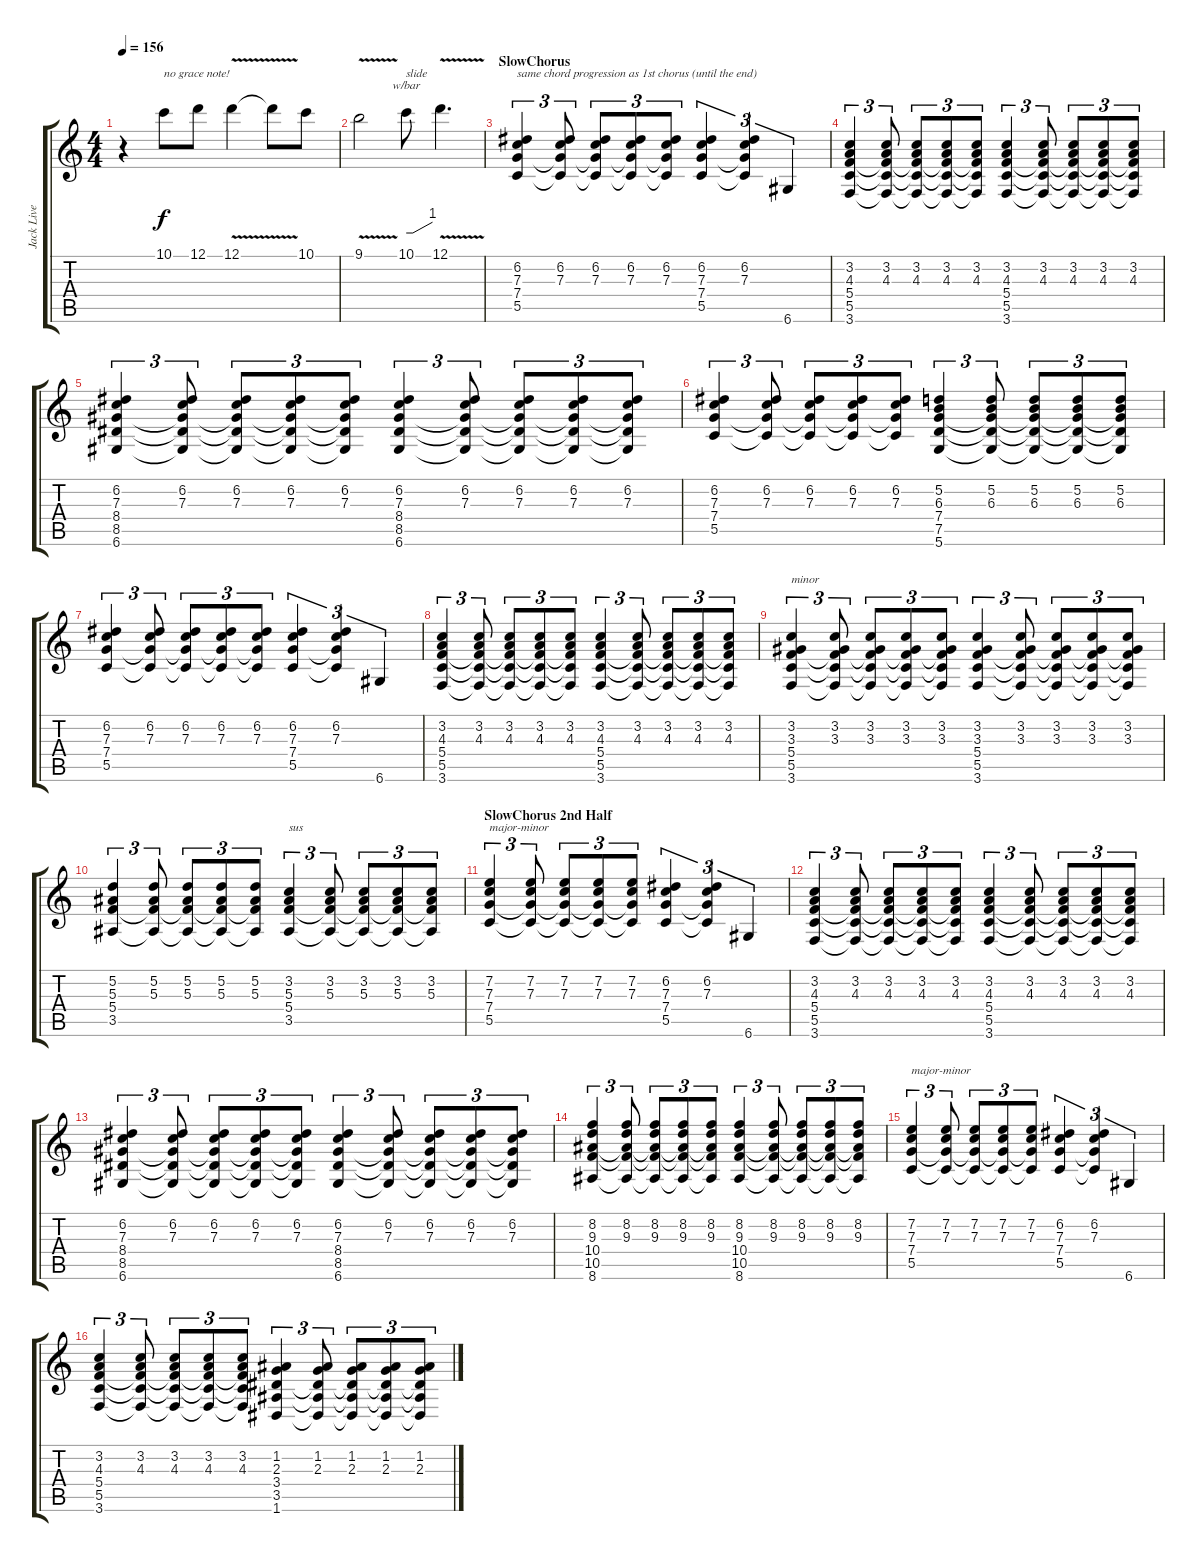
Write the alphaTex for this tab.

\track ("Jack Live" "Jack Live") {instrument distortionguitar}
\staff {score tabs}
\tuning (D4 A3 F3 C3 G2 D2) {hide}
\ts (4 4)
\tempo 156
\clef g2
\ks c
r.4{dy f} 10.1.8{txt "no grace note!"} 12.1.8 12.1{v}.4 12.1{t}.8 10.1.8 |
9.1{v}.2 10.1.8{tbe (custom default 0 0 15 0 60 4) txt "slide"} 12.1{v}.4{d} |
\section ("" "SlowChorus")
(6.2 7.3 7.4 5.5).4{tu (3 2) txt "same chord progression as 1st chorus (until the end)"} (6.2 7.3 7.4{t} 5.5{t}).8{tu (3 2)} (6.2 7.3 7.4{t} 5.5{t}).8{tu (3 2)} (6.2 7.3 7.4{t} 5.5{t}).8{tu (3 2)} (6.2 7.3 7.4{t} 5.5{t}).8{tu (3 2)} (6.2 7.3 7.4 5.5).4{tu (3 2)} (6.2 7.3 7.4{t} 5.5{t}).4{tu (3 2)} 6.6.4{tu (3 2)} |
(3.2 4.3 5.4 5.5 3.6).4{tu (3 2)} (3.2 4.3 5.4{t} 5.5{t} 3.6{t}).8{tu (3 2)} (3.2 4.3 5.4{t} 5.5{t} 3.6{t}).8{tu (3 2)} (3.2 4.3 5.4{t} 5.5{t} 3.6{t}).8{tu (3 2)} (3.2 4.3 5.4{t} 5.5{t} 3.6{t}).8{tu (3 2)} (3.2 4.3 5.4 5.5 3.6).4{tu (3 2)} (3.2 4.3 5.4{t} 5.5{t} 3.6{t}).8{tu (3 2)} (3.2 4.3 5.4{t} 5.5{t} 3.6{t}).8{tu (3 2)} (3.2 4.3 5.4{t} 5.5{t} 3.6{t}).8{tu (3 2)} (3.2 4.3 5.4{t} 5.5{t} 3.6{t}).8{tu (3 2)} |
(6.2 7.3 8.4 8.5 6.6).4{tu (3 2)} (6.2 7.3 8.4{t} 8.5{t} 6.6{t}).8{tu (3 2)} (6.2 7.3 8.4{t} 8.5{t} 6.6{t}).8{tu (3 2)} (6.2 7.3 8.4{t} 8.5{t} 6.6{t}).8{tu (3 2)} (6.2 7.3 8.4{t} 8.5{t} 6.6{t}).8{tu (3 2)} (6.2 7.3 8.4 8.5 6.6).4{tu (3 2)} (6.2 7.3 8.4{t} 8.5{t} 6.6{t}).8{tu (3 2)} (6.2 7.3 8.4{t} 8.5{t} 6.6{t}).8{tu (3 2)} (6.2 7.3 8.4{t} 8.5{t} 6.6{t}).8{tu (3 2)} (6.2 7.3 8.4{t} 8.5{t} 6.6{t}).8{tu (3 2)} |
(6.2 7.3 7.4 5.5).4{tu (3 2)} (6.2 7.3 7.4{t} 5.5{t}).8{tu (3 2)} (6.2 7.3 7.4{t} 5.5{t}).8{tu (3 2)} (6.2 7.3 7.4{t} 5.5{t}).8{tu (3 2)} (6.2 7.3 7.4{t} 5.5{t}).8{tu (3 2)} (5.2 6.3 7.4 7.5 5.6).4{tu (3 2)} (5.2 6.3 7.4{t} 7.5{t} 5.6{t}).8{tu (3 2)} (5.2 6.3 7.4{t} 7.5{t} 5.6{t}).8{tu (3 2)} (5.2 6.3 7.4{t} 7.5{t} 5.6{t}).8{tu (3 2)} (5.2 6.3 7.4{t} 7.5{t} 5.6{t}).8{tu (3 2)} |
(6.2 7.3 7.4 5.5).4{tu (3 2)} (6.2 7.3 7.4{t} 5.5{t}).8{tu (3 2)} (6.2 7.3 7.4{t} 5.5{t}).8{tu (3 2)} (6.2 7.3 7.4{t} 5.5{t}).8{tu (3 2)} (6.2 7.3 7.4{t} 5.5{t}).8{tu (3 2)} (6.2 7.3 7.4 5.5).4{tu (3 2)} (6.2 7.3 7.4{t} 5.5{t}).4{tu (3 2)} 6.6.4{tu (3 2)} |
(3.2 4.3 5.4 5.5 3.6).4{tu (3 2)} (3.2 4.3 5.4{t} 5.5{t} 3.6{t}).8{tu (3 2)} (3.2 4.3 5.4{t} 5.5{t} 3.6{t}).8{tu (3 2)} (3.2 4.3 5.4{t} 5.5{t} 3.6{t}).8{tu (3 2)} (3.2 4.3 5.4{t} 5.5{t} 3.6{t}).8{tu (3 2)} (3.2 4.3 5.4 5.5 3.6).4{tu (3 2)} (3.2 4.3 5.4{t} 5.5{t} 3.6{t}).8{tu (3 2)} (3.2 4.3 5.4{t} 5.5{t} 3.6{t}).8{tu (3 2)} (3.2 4.3 5.4{t} 5.5{t} 3.6{t}).8{tu (3 2)} (3.2 4.3 5.4{t} 5.5{t} 3.6{t}).8{tu (3 2)} |
(3.2 3.3 5.4 5.5 3.6).4{tu (3 2) txt "minor"} (3.2 3.3 5.4{t} 5.5{t} 3.6{t}).8{tu (3 2)} (3.2 3.3 5.4{t} 5.5{t} 3.6{t}).8{tu (3 2)} (3.2 3.3 5.4{t} 5.5{t} 3.6{t}).8{tu (3 2)} (3.2 3.3 5.4{t} 5.5{t} 3.6{t}).8{tu (3 2)} (3.2 3.3 5.4 5.5 3.6).4{tu (3 2)} (3.2 3.3 5.4{t} 5.5{t} 3.6{t}).8{tu (3 2)} (3.2 3.3 5.4{t} 5.5{t} 3.6{t}).8{tu (3 2)} (3.2 3.3 5.4{t} 5.5{t} 3.6{t}).8{tu (3 2)} (3.2 3.3 5.4{t} 5.5{t} 3.6{t}).8{tu (3 2)} |
(5.2 5.3 5.4 3.5).4{tu (3 2)} (5.2 5.3 5.4{t} 3.5{t}).8{tu (3 2)} (5.2 5.3 5.4{t} 3.5{t}).8{tu (3 2)} (5.2 5.3 5.4{t} 3.5{t}).8{tu (3 2)} (5.2 5.3 5.4{t} 3.5{t}).8{tu (3 2)} (3.2 5.3 5.4 3.5).4{tu (3 2) txt "sus"} (3.2 5.3 5.4{t} 3.5{t}).8{tu (3 2)} (3.2 5.3 5.4{t} 3.5{t}).8{tu (3 2)} (3.2 5.3 5.4{t} 3.5{t}).8{tu (3 2)} (3.2 5.3 5.4{t} 3.5{t}).8{tu (3 2)} |
\section ("" "SlowChorus 2nd Half")
(7.2 7.3 7.4 5.5).4{tu (3 2) txt "major-minor"} (7.2 7.3 7.4{t} 5.5{t}).8{tu (3 2)} (7.2 7.3 7.4{t} 5.5{t}).8{tu (3 2)} (7.2 7.3 7.4{t} 5.5{t}).8{tu (3 2)} (7.2 7.3 7.4{t} 5.5{t}).8{tu (3 2)} (6.2 7.3 7.4 5.5).4{tu (3 2)} (6.2 7.3 7.4{t} 5.5{t}).4{tu (3 2)} 6.6.4{tu (3 2)} |
(3.2 4.3 5.4 5.5 3.6).4{tu (3 2)} (3.2 4.3 5.4{t} 5.5{t} 3.6{t}).8{tu (3 2)} (3.2 4.3 5.4{t} 5.5{t} 3.6{t}).8{tu (3 2)} (3.2 4.3 5.4{t} 5.5{t} 3.6{t}).8{tu (3 2)} (3.2 4.3 5.4{t} 5.5{t} 3.6{t}).8{tu (3 2)} (3.2 4.3 5.4 5.5 3.6).4{tu (3 2)} (3.2 4.3 5.4{t} 5.5{t} 3.6{t}).8{tu (3 2)} (3.2 4.3 5.4{t} 5.5{t} 3.6{t}).8{tu (3 2)} (3.2 4.3 5.4{t} 5.5{t} 3.6{t}).8{tu (3 2)} (3.2 4.3 5.4{t} 5.5{t} 3.6{t}).8{tu (3 2)} |
(6.2 7.3 8.4 8.5 6.6).4{tu (3 2)} (6.2 7.3 8.4{t} 8.5{t} 6.6{t}).8{tu (3 2)} (6.2 7.3 8.4{t} 8.5{t} 6.6{t}).8{tu (3 2)} (6.2 7.3 8.4{t} 8.5{t} 6.6{t}).8{tu (3 2)} (6.2 7.3 8.4{t} 8.5{t} 6.6{t}).8{tu (3 2)} (6.2 7.3 8.4 8.5 6.6).4{tu (3 2)} (6.2 7.3 8.4{t} 8.5{t} 6.6{t}).8{tu (3 2)} (6.2 7.3 8.4{t} 8.5{t} 6.6{t}).8{tu (3 2)} (6.2 7.3 8.4{t} 8.5{t} 6.6{t}).8{tu (3 2)} (6.2 7.3 8.4{t} 8.5{t} 6.6{t}).8{tu (3 2)} |
(8.2 9.3 10.4 10.5 8.6).4{tu (3 2)} (8.2 9.3 10.4{t} 10.5{t} 8.6{t}).8{tu (3 2)} (8.2 9.3 10.4{t} 10.5{t} 8.6{t}).8{tu (3 2)} (8.2 9.3 10.4{t} 10.5{t} 8.6{t}).8{tu (3 2)} (8.2 9.3 10.4{t} 10.5{t} 8.6{t}).8{tu (3 2)} (8.2 9.3 10.4 10.5 8.6).4{tu (3 2)} (8.2 9.3 10.4{t} 10.5{t} 8.6{t}).8{tu (3 2)} (8.2 9.3 10.4{t} 10.5{t} 8.6{t}).8{tu (3 2)} (8.2 9.3 10.4{t} 10.5{t} 8.6{t}).8{tu (3 2)} (8.2 9.3 10.4{t} 10.5{t} 8.6{t}).8{tu (3 2)} |
(7.2 7.3 7.4 5.5).4{tu (3 2) txt "major-minor"} (7.2 7.3 7.4{t} 5.5{t}).8{tu (3 2)} (7.2 7.3 7.4{t} 5.5{t}).8{tu (3 2)} (7.2 7.3 7.4{t} 5.5{t}).8{tu (3 2)} (7.2 7.3 7.4{t} 5.5{t}).8{tu (3 2)} (6.2 7.3 7.4 5.5).4{tu (3 2)} (6.2 7.3 7.4{t} 5.5{t}).4{tu (3 2)} 6.6.4{tu (3 2)} |
(3.2 4.3 5.4 5.5 3.6).4{tu (3 2)} (3.2 4.3 5.4{t} 5.5{t} 3.6{t}).8{tu (3 2)} (3.2 4.3 5.4{t} 5.5{t} 3.6{t}).8{tu (3 2)} (3.2 4.3 5.4{t} 5.5{t} 3.6{t}).8{tu (3 2)} (3.2 4.3 5.4{t} 5.5{t} 3.6{t}).8{tu (3 2)} (1.2 2.3 3.4 3.5 1.6).4{tu (3 2)} (1.2 2.3 3.4{t} 3.5{t} 1.6{t}).8{tu (3 2)} (1.2 2.3 3.4{t} 3.5{t} 1.6{t}).8{tu (3 2)} (1.2 2.3 3.4{t} 3.5{t} 1.6{t}).8{tu (3 2)} (1.2 2.3 3.4{t} 3.5{t} 1.6{t}).8{tu (3 2)}
